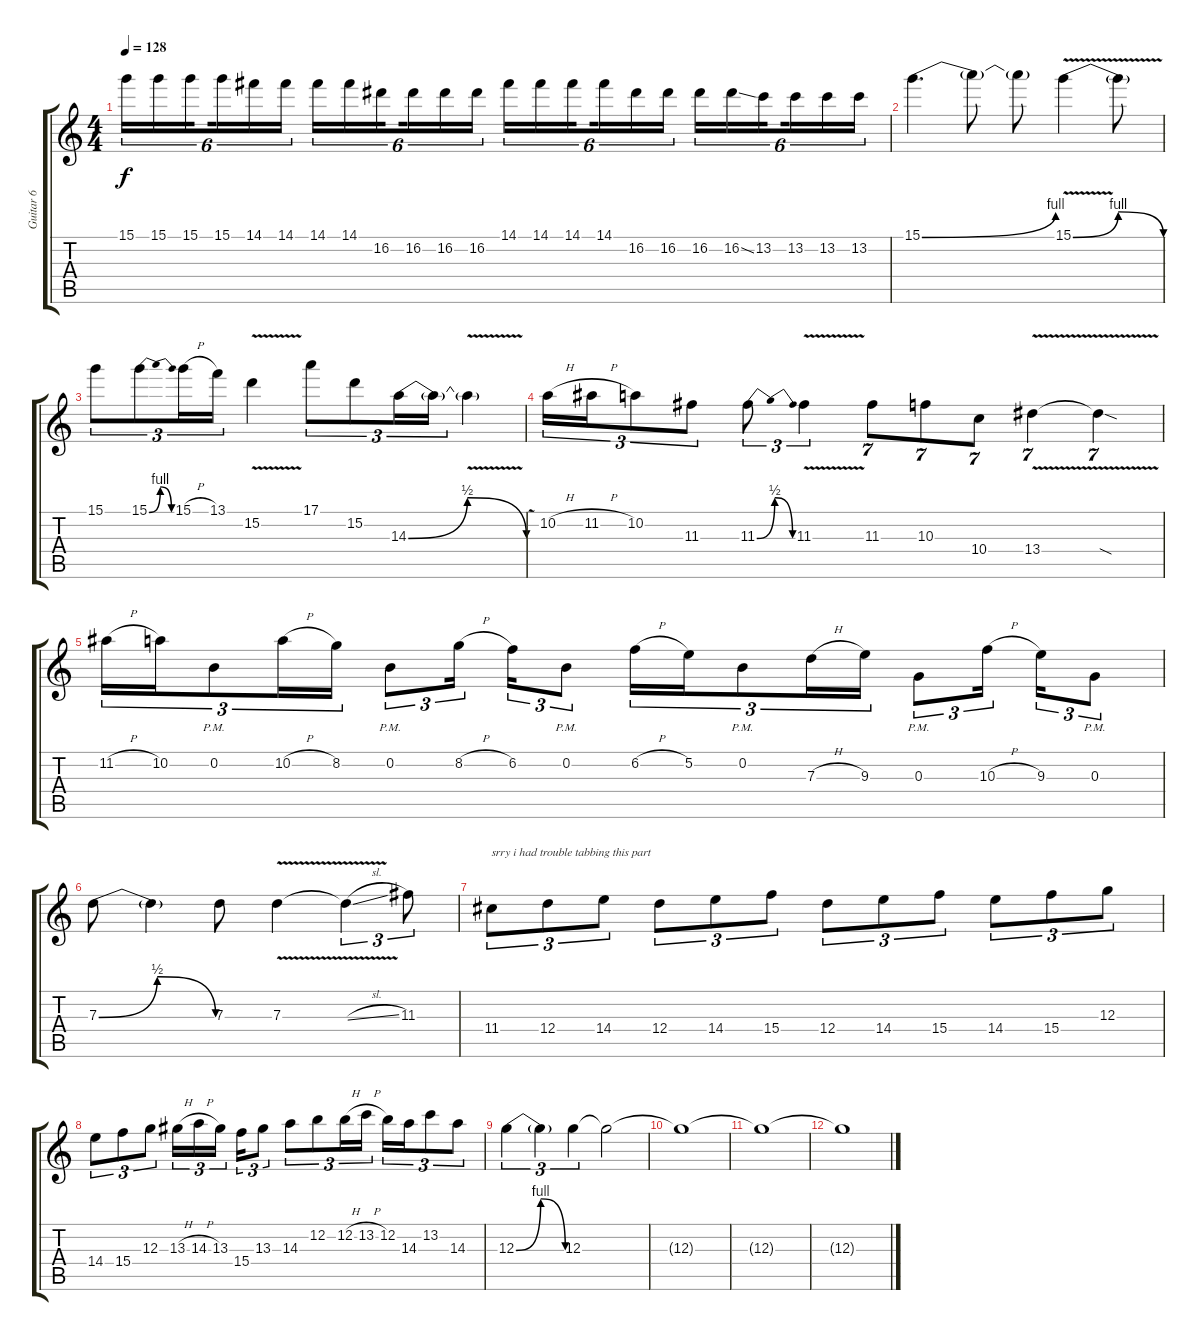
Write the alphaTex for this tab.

\track ("Guitar 6" "Guitar 6") {instrument distortionguitar}
\staff {score tabs}
\tuning (E4 B3 G3 D3 A2 D2) {hide}
\ts (4 4)
\tempo 128
\clef g2
\ks c
15.1.16{tu (6 4) dy f} 15.1.16{tu (6 4)} 15.1.16{tu (6 4) beam splitsecondary} 15.1.16{tu (6 4)} 14.1.16{tu (6 4)} 14.1.16{tu (6 4)} 14.1.16{tu (6 4)} 14.1.16{tu (6 4)} 16.2.16{tu (6 4) beam splitsecondary} 16.2.16{tu (6 4)} 16.2.16{tu (6 4)} 16.2.16{tu (6 4)} 14.1.16{tu (6 4)} 14.1.16{tu (6 4)} 14.1.16{tu (6 4) beam splitsecondary} 14.1.16{tu (6 4)} 16.2.16{tu (6 4)} 16.2.16{tu (6 4)} 16.2.16{tu (6 4)} 16.2{ss}.16{tu (6 4)} 13.2.16{tu (6 4) beam splitsecondary} 13.2.16{tu (6 4)} 13.2.16{tu (6 4)} 13.2.16{tu (6 4)} |
15.1{be (bend 0 0 60 4)}.4{d} 15.1{t}.8 15.1{t}.8 15.1{be (bendrelease 0 0 15 4 15 4 60 0) v}.4 15.1{t}.8 |
15.1.8{tu (3 2)} 15.1{be (bendrelease 0 0 15 4 15 4 60 0)}.8{tu (3 2)} 15.1{h}.16{tu (3 2)} 13.1.16{tu (3 2)} 15.2{v}.4 17.1.8{tu (3 2)} 15.2.8{tu (3 2)} 14.3{be (bendrelease 0 0 15 2 15 2 60 0)}.16{tu (3 2)} 14.3{t}.16{tu (3 2)} 14.3{v t}.4 |
10.2{h}.16{tu (3 2)} 11.2{h}.16{tu (3 2)} 10.2.8{tu (3 2)} 11.3.8{tu (3 2)} 11.3{be (bendrelease 0 0 15 2 15 2 60 0)}.8{tu (3 2)} 11.3{v}.4{tu (3 2)} 11.3.8{tu (7 4)} 10.3.8{tu (7 4)} 10.4.8{tu (7 4)} 13.4{v}.4{tu (7 4)} 13.4{sod t}.4{tu (7 4)} |
11.2{h}.16{tu (3 2)} 10.2.16{tu (3 2)} 0.2{pm}.8{tu (3 2)} 10.2{h}.16{tu (3 2)} 8.2.16{tu (3 2)} 0.2{pm}.8{tu (3 2)} 8.2{h}.16{tu (3 2) beam splitsecondary} 6.2.16{tu (3 2)} 0.2{pm}.8{tu (3 2)} 6.2{h}.16{tu (3 2)} 5.2.16{tu (3 2)} 0.2{pm}.8{tu (3 2)} 7.3{h}.16{tu (3 2)} 9.3.16{tu (3 2)} 0.3{pm}.8{tu (3 2)} 10.3{h}.16{tu (3 2) beam splitsecondary} 9.3.16{tu (3 2)} 0.3{pm}.8{tu (3 2)} |
7.3{be (bendrelease 0 0 15 2 15 2 60 0)}.8 7.3{t}.4 7.3.8 7.3{v}.4 7.3{sl t}.4{tu (3 2)} 11.3.8{tu (3 2)} |
11.4.8{tu (3 2) txt "srry i had trouble tabbing this part"} 12.4.8{tu (3 2)} 14.4.8{tu (3 2)} 12.4.8{tu (3 2)} 14.4.8{tu (3 2)} 15.4.8{tu (3 2)} 12.4.8{tu (3 2)} 14.4.8{tu (3 2)} 15.4.8{tu (3 2)} 14.4.8{tu (3 2)} 15.4.8{tu (3 2)} 12.3.8{tu (3 2)} |
14.4.8{tu (3 2)} 15.4.8{tu (3 2)} 12.3.8{tu (3 2)} 13.3{h}.16{tu (3 2)} 14.3{h}.16{tu (3 2)} 13.3.16{tu (3 2) beam splitsecondary} 15.4.16{tu (3 2)} 13.3.8{tu (3 2)} 14.3.8{tu (3 2)} 12.2.8{tu (3 2)} 12.2{h}.16{tu (3 2)} 13.2{h}.16{tu (3 2)} 12.2.16{tu (3 2)} 14.3.16{tu (3 2)} 13.2.8{tu (3 2)} 14.3.8{tu (3 2)} |
12.3{be (bendrelease 0 0 15 4 15 4 60 0)}.4{tu (3 2)} 12.3{t}.4{tu (3 2)} 12.3.4{tu (3 2)} 12.3{t}.2 |
12.3{t}.1 |
12.3{t}.1 |
12.3{t}.1
